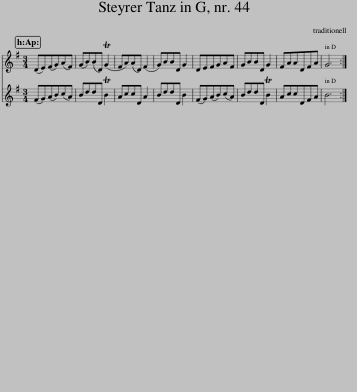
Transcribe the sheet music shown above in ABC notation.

X:1
%%score 1 2
L:1/8
M:3/4
I:linebreak $
K:G
V:1 treble
V:2 treble
V:1
 (DE)(FG)(AF) | (GB)(BD) (TG2 | FA)(AD) (F2 | G)BBD G2 | DEFGAF | %5
 GBBD G2 | FAADFA | G6 :| %8
V:2
 (FG)(AB)(cA) | BddD TB2 | AccD A2 | BddD B2 | (FG)(AB)(cA) | %5
 BddD TB2 | AccDFA | B6 :| %8
